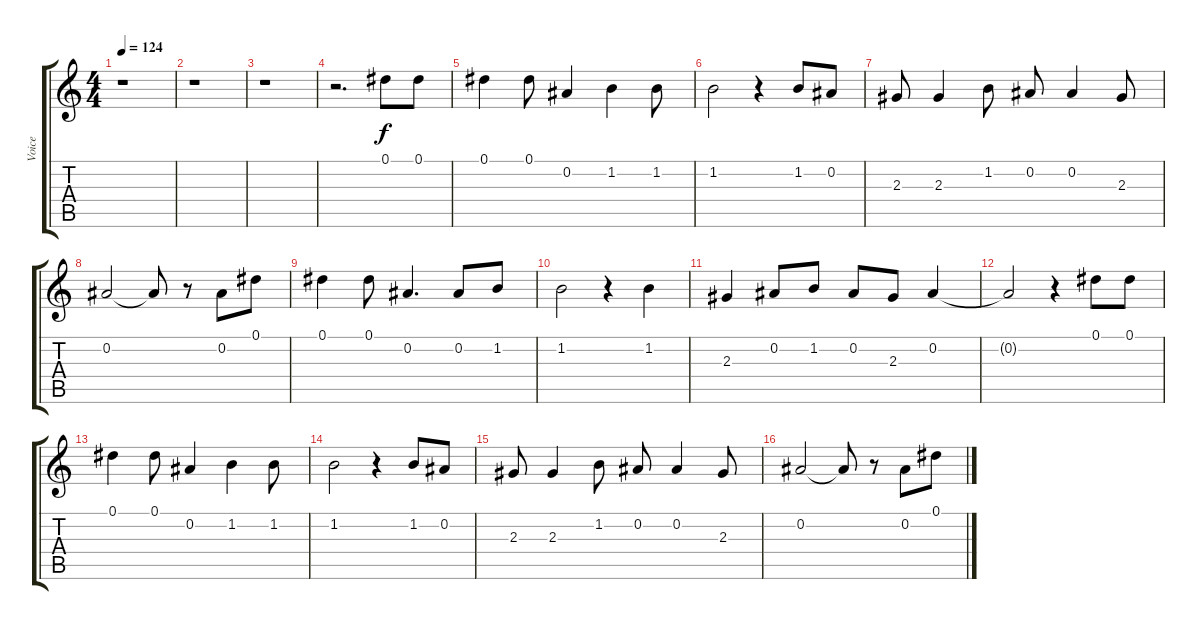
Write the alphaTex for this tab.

\track ("Voice" "Voice") {instrument contrabass}
\staff {score tabs}
\tuning (Eb4 Bb3 Gb3 Db3 Ab2 Eb2) {hide}
\ts (4 4)
\tempo 124
\clef g2
\ks c
r.1{dy f} |
r.1 |
r.1 |
r.2{d} 0.1.8 0.1.8 |
0.1.4 0.1.8 0.2.4 1.2.4 1.2.8 |
1.2.2 r.4 1.2.8 0.2.8 |
2.3.8 2.3.4 1.2.8 0.2.8 0.2.4 2.3.8 |
0.2.2 0.2{t}.8 r.8 0.2.8 0.1.8 |
0.1.4 0.1.8 0.2.4{d} 0.2.8 1.2.8 |
1.2.2 r.4 1.2.4 |
2.3.4 0.2.8 1.2.8 0.2.8 2.3.8 0.2.4 |
0.2{t}.2 r.4 0.1.8 0.1.8 |
0.1.4 0.1.8 0.2.4 1.2.4 1.2.8 |
1.2.2 r.4 1.2.8 0.2.8 |
2.3.8 2.3.4 1.2.8 0.2.8 0.2.4 2.3.8 |
0.2.2 0.2{t}.8 r.8 0.2.8 0.1.8
